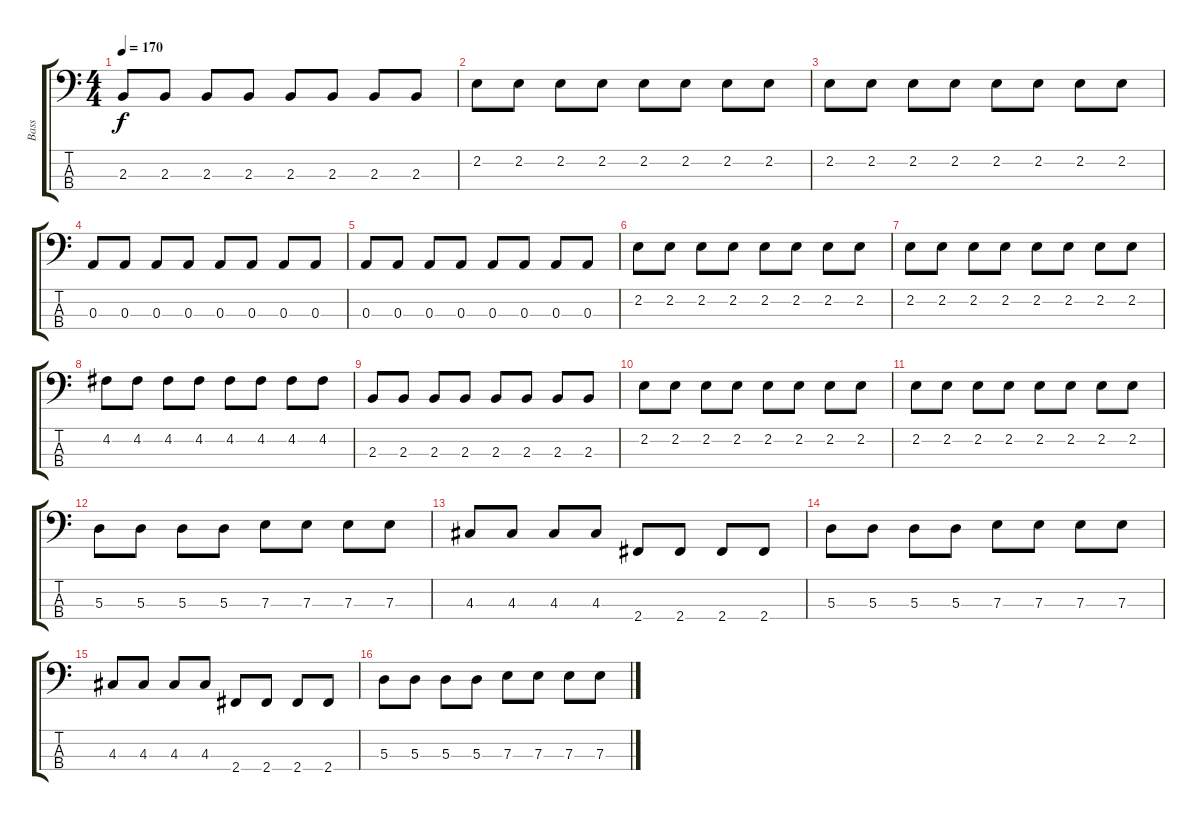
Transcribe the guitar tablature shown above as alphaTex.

\track ("Bass" "Bass") {instrument electricbassfinger}
\staff {score tabs}
\tuning (G2 D2 A1 E1) {hide}
\ts (4 4)
\tempo 170
\clef f4
\ks c
2.3.8{dy f} 2.3.8 2.3.8 2.3.8 2.3.8 2.3.8 2.3.8 2.3.8 |
2.2.8 2.2.8 2.2.8 2.2.8 2.2.8 2.2.8 2.2.8 2.2.8 |
2.2.8 2.2.8 2.2.8 2.2.8 2.2.8 2.2.8 2.2.8 2.2.8 |
0.3.8{instrument electricbasspick} 0.3.8 0.3.8 0.3.8 0.3.8 0.3.8 0.3.8 0.3.8 |
0.3.8 0.3.8 0.3.8 0.3.8 0.3.8 0.3.8 0.3.8 0.3.8 |
2.2.8 2.2.8 2.2.8 2.2.8 2.2.8 2.2.8 2.2.8 2.2.8 |
2.2.8 2.2.8 2.2.8 2.2.8 2.2.8 2.2.8 2.2.8 2.2.8 |
4.2.8 4.2.8 4.2.8 4.2.8 4.2.8 4.2.8 4.2.8 4.2.8 |
2.3.8 2.3.8 2.3.8 2.3.8 2.3.8 2.3.8 2.3.8 2.3.8 |
2.2.8 2.2.8 2.2.8 2.2.8 2.2.8 2.2.8 2.2.8 2.2.8 |
2.2.8 2.2.8 2.2.8 2.2.8 2.2.8 2.2.8 2.2.8 2.2.8 |
5.3.8 5.3.8 5.3.8 5.3.8 7.3.8 7.3.8 7.3.8 7.3.8 |
4.3.8 4.3.8 4.3.8 4.3.8 2.4.8 2.4.8 2.4.8 2.4.8 |
5.3.8 5.3.8 5.3.8 5.3.8 7.3.8 7.3.8 7.3.8 7.3.8 |
4.3.8 4.3.8 4.3.8 4.3.8 2.4.8 2.4.8 2.4.8 2.4.8 |
5.3.8 5.3.8 5.3.8 5.3.8 7.3.8 7.3.8 7.3.8 7.3.8
